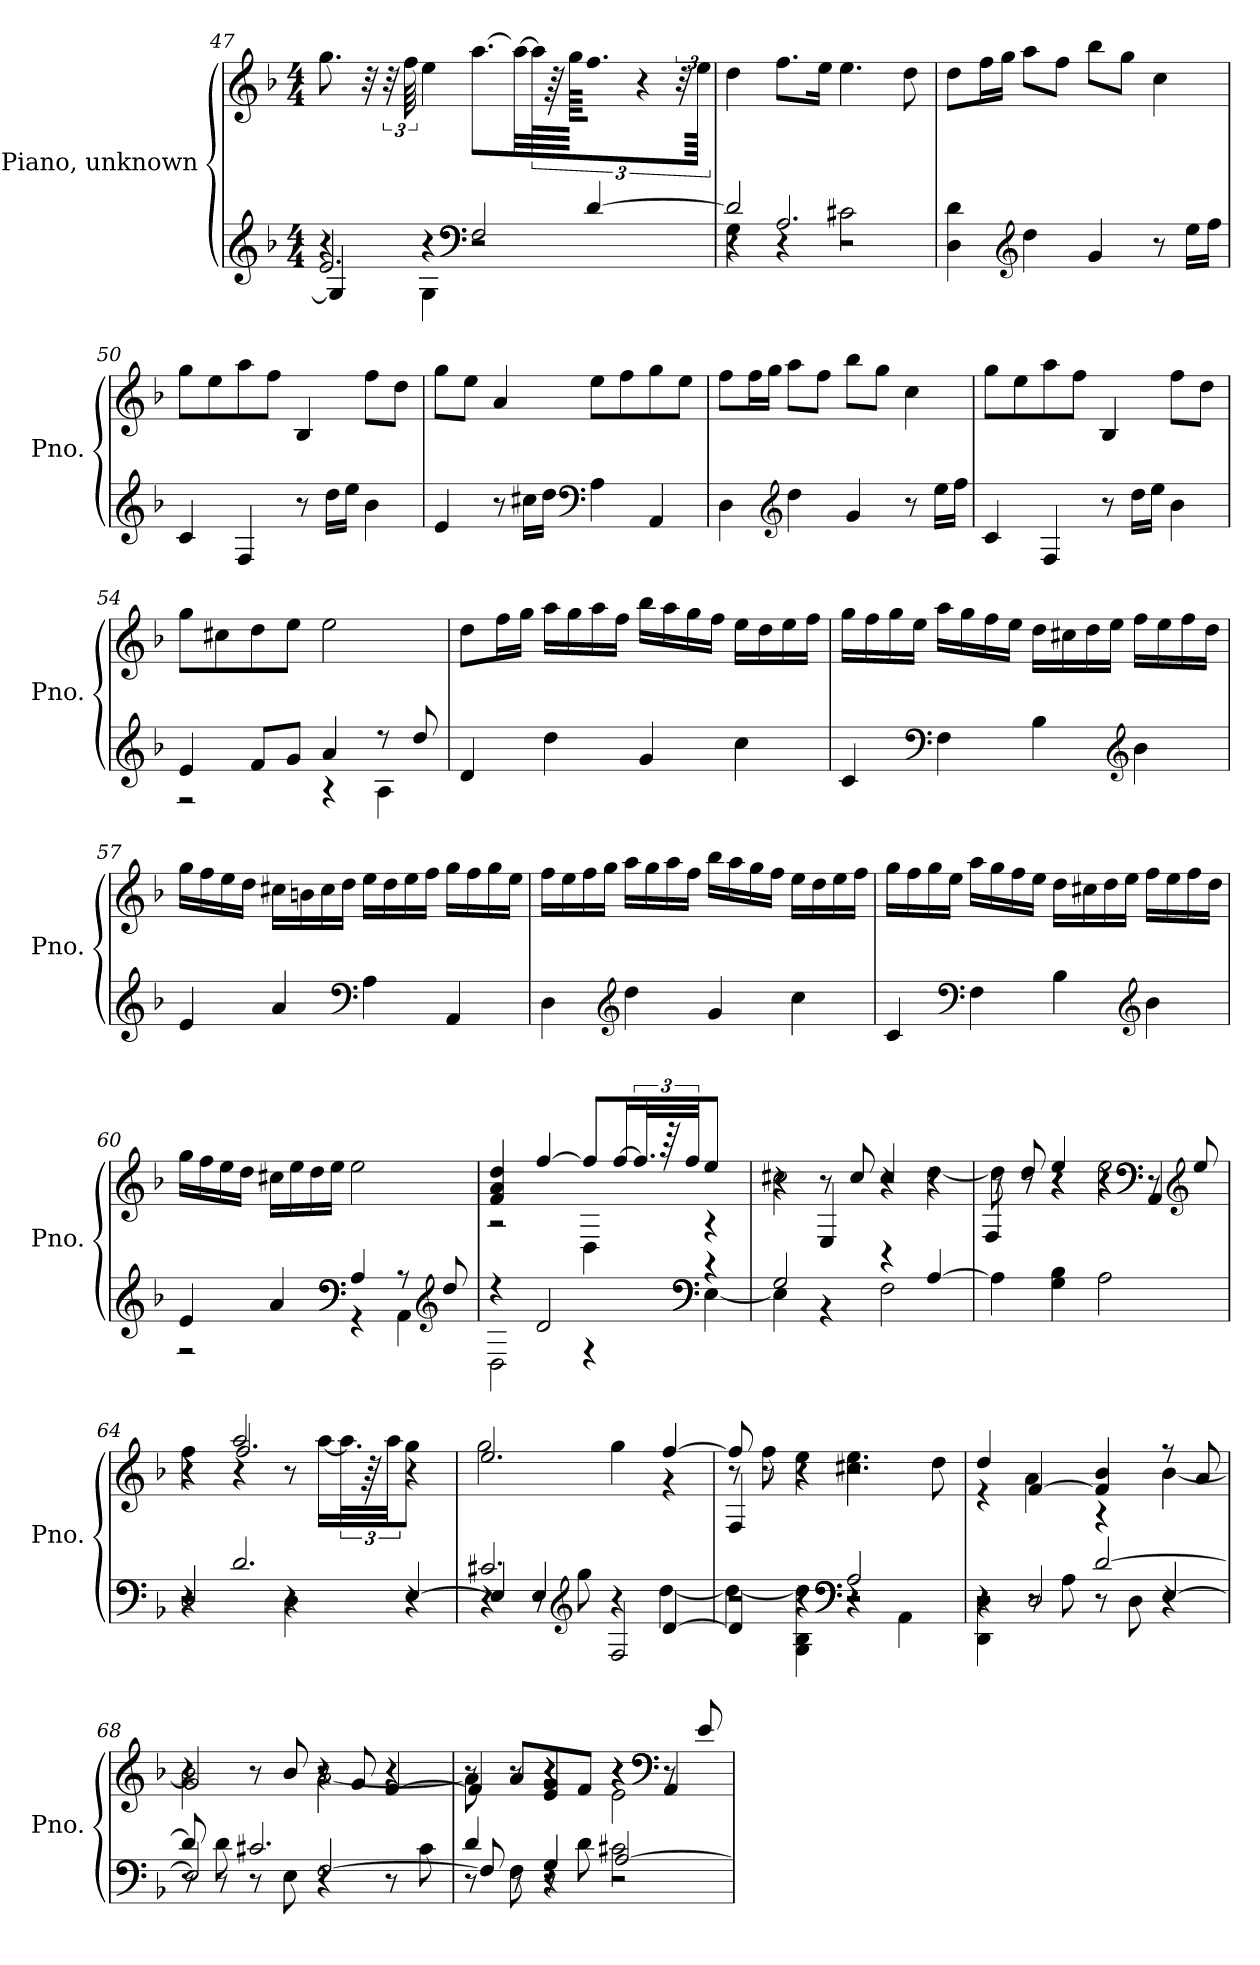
**kern	**kern
*part1	*part1
*staff2	*staff1
*I"Piano, unknown	*
*I'Pno.	*
*clefG2	*clefG2
*k[b-]	*k[b-]
*M4/4	*M4/4
=47	=47
*^	*
*	*^	*
2.e/	4r	4G/]	8.gg\
.	.	.	32r
.	.	.	48r
.	.	.	96ff\
.	4G\	4r	4ee\
*clefF4	*	*	*
.	2r	2F/	[8.aa\L
.	.	.	32aa\LL_
.	.	.	96aa\JJJk]
.	.	.	96r
.	.	.	96gg\KKKL
[4d/	.	.	8.ff\J
.	.	.	32r
.	.	.	48r
.	.	.	96ee\
!!LO:PB:g=z
=48	=48	=48	=48
2d/]	4G\	4r	4dd\
.	4r	2.A/	8.ff\L
.	.	.	16ee\Jk
2r	2c#X\	.	4.ee\
.	.	.	8dd\
*v	*v	*v	*
=49	=49
4D\ 4d\	8dd\L
.	16ff\L
.	16gg\JJ
*clefG2	*
4dd\	8aa\L
.	8ff\J
4g/	8bb-\L
.	8gg\J
8r	4cc\
16ee\LL	.
16ff\JJ	.
=50	=50
4c/	8gg\L
.	8ee\
4F/	8aa\
.	8ff\J
8r	4B-/
16dd\LL	.
16ee\JJ	.
4b-\	8ff\L
.	8dd\J
=51	=51
4e/	8gg\L
.	8ee\J
8r	4a/
16cc#X\LL	.
16dd\JJ	.
*clefF4	*
4A\	8ee\L
.	8ff\
4AA/	8gg\
.	8ee\J
!!LO:LB:g=z
=52	=52
4D\	8ff\L
.	16ff\L
.	16gg\JJ
*clefG2	*
4dd\	8aa\L
.	8ff\J
4g/	8bb-\L
.	8gg\J
8r	4cc\
16ee\LL	.
16ff\JJ	.
=53	=53
4c/	8gg\L
.	8ee\
4F/	8aa\
.	8ff\J
8r	4B-/
16dd\LL	.
16ee\JJ	.
4b-\	8ff\L
.	8dd\J
=54	=54
*^	*
4e/	2r	8gg\L
.	.	8cc#X\
8f/L	.	8dd\
8g/J	.	8ee\J
4a/	4r	2ee\
8r	4A\	.
8dd/	.	.
*v	*v	*
=55	=55
4d/	8dd\L
.	16ff\L
.	16gg\JJ
4dd\	16aa\LL
.	16gg\
.	16aa\
.	16ff\JJ
4g/	16bb-\LL
.	16aa\
.	16gg\
.	16ff\JJ
4cc\	16ee\LL
.	16dd\
.	16ee\
.	16ff\JJ
!!LO:LB:g=z
=56	=56
4c/	16gg\LL
.	16ff\
.	16gg\
.	16ee\JJ
*clefF4	*
4F\	16aa\LL
.	16gg\
.	16ff\
.	16ee\JJ
4B-\	16dd\LL
.	16cc#X\
.	16dd\
.	16ee\JJ
*clefG2	*
4b-\	16ff\LL
.	16ee\
.	16ff\
.	16dd\JJ
=57	=57
4e/	16gg\LL
.	16ff\
.	16ee\
.	16dd\JJ
4a/	16cc#X\LL
.	16bn\
.	16cc#\
.	16dd\JJ
*clefF4	*
4A\	16ee\LL
.	16dd\
.	16ee\
.	16ff\JJ
4AA/	16gg\LL
.	16ff\
.	16gg\
.	16ee\JJ
!!LO:LB:g=z
=58	=58
4D\	16ff\LL
.	16ee\
.	16ff\
.	16gg\JJ
*clefG2	*
4dd\	16aa\LL
.	16gg\
.	16aa\
.	16ff\JJ
4g/	16bb-\LL
.	16aa\
.	16gg\
.	16ff\JJ
4cc\	16ee\LL
.	16dd\
.	16ee\
.	16ff\JJ
=59	=59
4c/	16gg\LL
.	16ff\
.	16gg\
.	16ee\JJ
*clefF4	*
4F\	16aa\LL
.	16gg\
.	16ff\
.	16ee\JJ
4B-\	16dd\LL
.	16cc#X\
.	16dd\
.	16ee\JJ
*clefG2	*
4b-\	16ff\LL
.	16ee\
.	16ff\
.	16dd\JJ
!!LO:LB:g=z
=60	=60
*^	*
4e/	2r	16gg\LL
.	.	16ff\
.	.	16ee\
.	.	16dd\JJ
4a/	.	16cc#X\LL
.	.	16ee\
.	.	16dd\
.	.	16ee\JJ
*clefF4	*	*
4A/	4r	2ee\
8r	4AA\	.
*clefG2	*	*
8dd/	.	.
=61	=61	=61
*	*	*^
4r	2D\	4f/ 4a/ 4dd/	2r
2d/	.	[4ff/	.
.	4r	8ff/L]	4D\
.	.	[16ff/L	.
.	.	48.ff/JJk]	.
.	.	96r	.
.	.	48ff/	.
*clefF4	*	*	*
4r	[4E\	4ee/	4r
=62	=62	=62	=62
*	*	*	*^
2G/	4E\]	4r	2cc#X\	4r
.	4r	8r	.	4E/
.	.	8cc#/	.	.
4r	2F\	4cc#/	4r	2r
[4A/	.	4r	[4dd\	.
*v	*v	*	*	*
=63	=63	=63	=63
4A\]	8r	8dd\]	4F/
.	8dd/	8r	.
4G\ 4B-\	4ee/	4r	4r
2A\	4r	2ee\	4r
*	*clefF4	*	*
.	8r	.	4AA/
*	*clefG2	*	*
.	8ee/	.	.
!!LO:LB:g=z	!!	!!
=64	=64	=64	=64
*^	*	*	*
*	*^	*	*	*
4r	2r	2D/	4r	4ff\	4r
2.d/	.	.	2aa/	4r	2.ff/
.	4D\	4r	.	8r	.
.	.	.	.	[16aa\LL	.
.	.	.	.	48.aa\JJk]	.
.	.	.	.	96r	.
.	.	.	.	48aa\	.
.	4r	[4E/	4r	4gg\	.
*	*	*	*	*v	*v
=65	=65	=65	=65	=65
2.c#X/	4r	4E/]	2.ee/	2gg\
.	8r	4E/	.	.
*clefG2	*	*	*	*
.	8gg\	.	.	.
.	4r	2F/	.	4gg\
[4d/	[4dd\	.	[4ff/	4r
=66	=66	=66	=66	=66
*	*	*	*	*^
4d/]	4dd\_	2r	8ff/]	8r	4F/
.	.	.	8r	8ff\	.
4r	4G\ 4B-\ 4dd\]	.	4r	4ee\	4r
*clefF4	*	*	*	*	*
2r	4r	2A/	2r	4.cc#X\ 4.ee\	2r
.	4AA\	.	.	.	.
.	.	.	.	8dd\	.
*	*	*	*	*v	*v
=67	=67	=67	=67	=67
2r	4DD\ 4D\	4r	4dd/	4r
.	8r	2D/	[4f/	4a\
.	8A\	.	.	.
[2d/	8r	.	4f/] 4b-/	4r
.	8D\	.	.	.
.	4r	[4E/	8r	[4b-\
.	.	.	8a/	.
!!LO:PB:g=z
=68	=68	=68	=68	=68
*	*	*	*	*^
8d/]	8r	2E/]	4r	2b-\]	2g/
8r	8d\	.	.	.	.
2.c#X/	8r	.	8r	.	.
.	8E\	.	8b-/	.	.
.	4r	[2F/	8r	[2a\	4r
.	.	.	8g/	.	.
.	8r	.	4r	.	[4f/
.	8c#\	.	.	.	.
=69	=69	=69	=69	=69	=69
4d/	8r	8F/]	8r	8a\]	4f/]
.	8F\	8r	8a/L	8r	.
4r	8r	4G/	8e/ 8g/	4r	4r
.	8d\	.	8f/J	.	.
2r	2c#X\	[2A/	4r	2e\	4r
*	*	*	*clefF4	*	*
.	.	.	8r	.	4AA/
.	.	.	8e/	.	.
*v	*v	*v	*	*	*
*	*v	*v	*v
=	=
*-	*-
